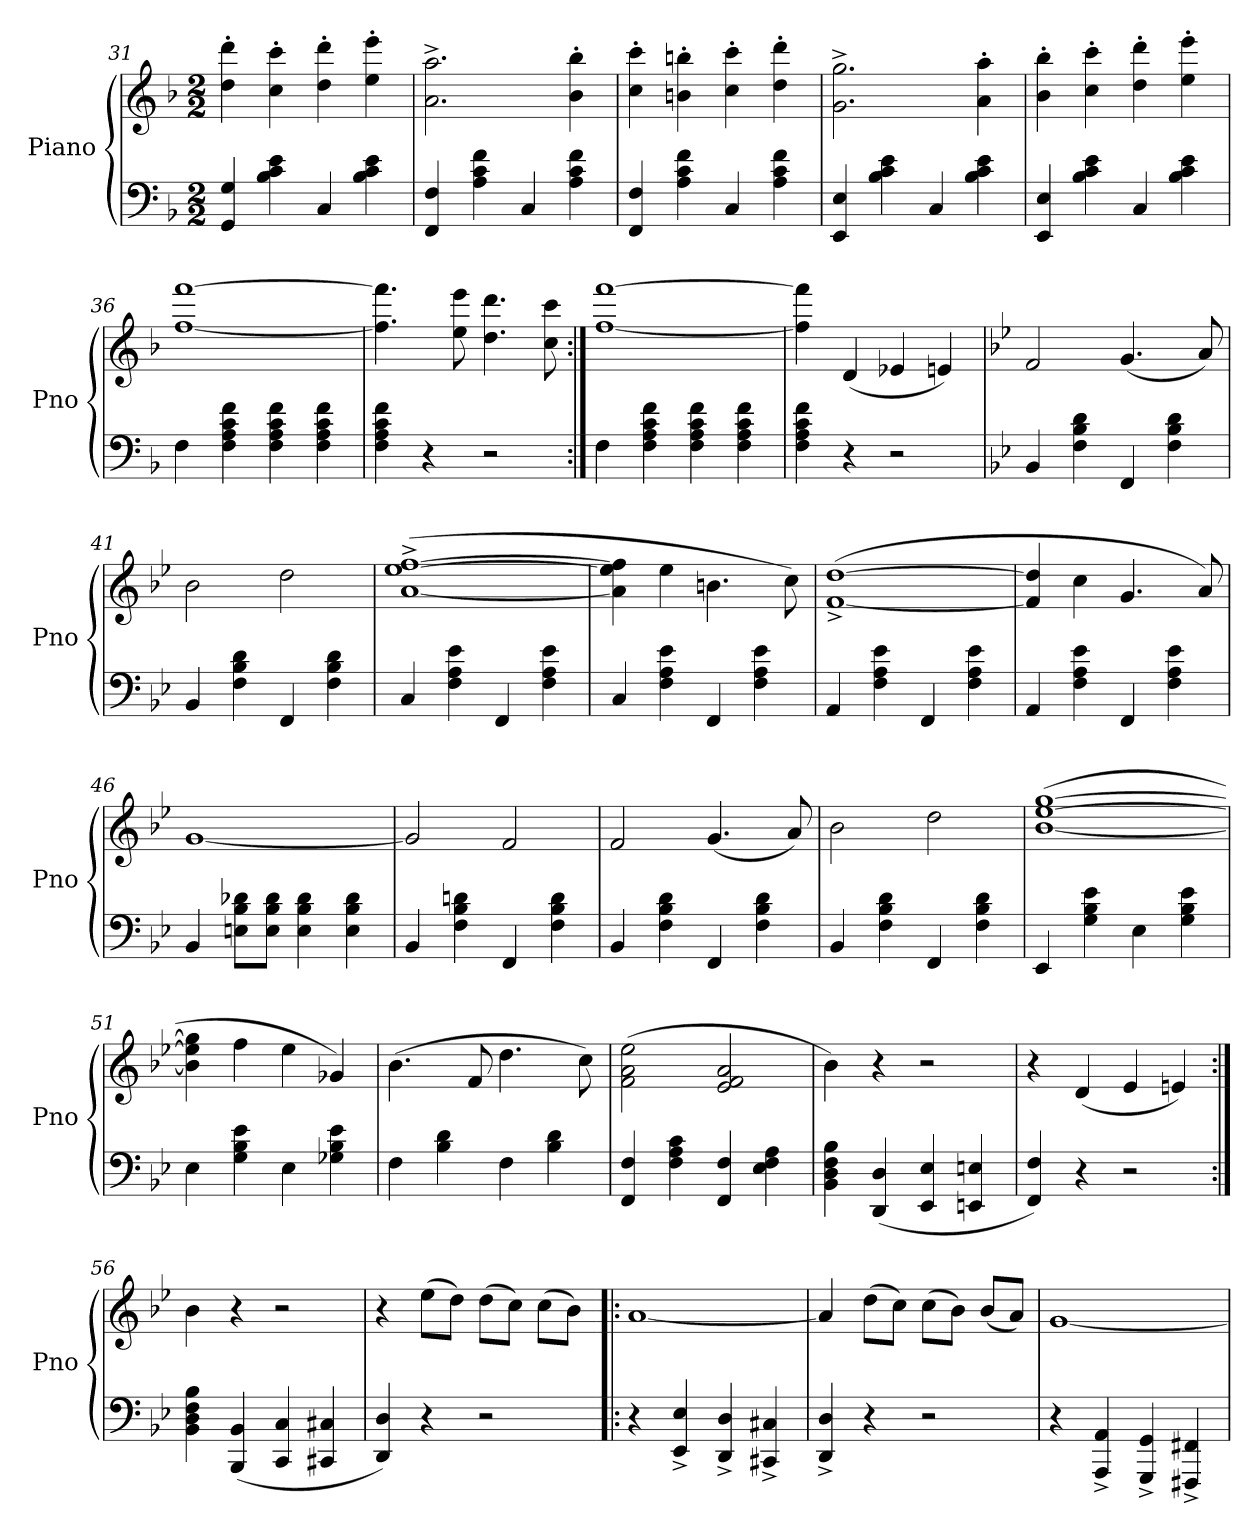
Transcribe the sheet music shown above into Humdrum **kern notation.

**kern	**kern
*part1	*part1
*staff2	*staff1
*I"Piano	*
*I'Pno	*
*clefF4	*clefG2
*k[b-]	*k[b-]
*d:	*d:
*M2/2	*M2/2
=31	=31
4GG/ 4G/	4dd'\ 4ddd'\
4B-\ 4c\ 4e\	4cc'\ 4ccc'\
4C/	4dd'\ 4ddd'\
4B-\ 4c\ 4e\	4ee'\ 4eee'\
=32	=32
4FF/ 4F/	2.a^\ 2.aa^\
4A\ 4c\ 4f\	.
4C/	.
4A\ 4c\ 4f\	4b-'\ 4bb-'\
=33	=33
4FF/ 4F/	4cc'\ 4ccc'\
4A\ 4c\ 4f\	4bn'\ 4bbn'\
4C/	4cc'\ 4ccc'\
4A\ 4c\ 4f\	4dd'\ 4ddd'\
=34	=34
4EE/ 4E/	2.g^\ 2.gg^\
4B-\ 4c\ 4e\	.
4C/	.
4B-\ 4c\ 4e\	4a'\ 4aa'\
=35	=35
4EE/ 4E/	4b-'\ 4bb-'\
4B-\ 4c\ 4e\	4cc'\ 4ccc'\
4C/	4dd'\ 4ddd'\
4B-\ 4c\ 4e\	4ee'\ 4eee'\
=36	=36
4F\	[1ff [1fff
4F\ 4A\ 4c\ 4f\	.
4F\ 4A\ 4c\ 4f\	.
4F\ 4A\ 4c\ 4f\	.
=37	=37
4F\ 4A\ 4c\ 4f\	4.ff]\ 4.fff]\
4r	.
.	8ee\ 8eee\
2r	4.dd\ 4.ddd\
.	8cc\ 8ccc\
=38:|!	=38:|!
4F\	[1ff [1fff
4F\ 4A\ 4c\ 4f\	.
4F\ 4A\ 4c\ 4f\	.
4F\ 4A\ 4c\ 4f\	.
=39	=39
4F\ 4A\ 4c\ 4f\	4ff]\ 4fff]\
4r	(4d/
2r	4e-X/
.	4en/)
=40	=40
*k[b-e-]	*k[b-e-]
4BB-/	2f/
4F\ 4B-\ 4d\	.
4FF/	(4.g/
4F\ 4B-\ 4d\	.
.	8a/)
=41	=41
4BB-/	2b-\
4F\ 4B-\ 4d\	.
4FF/	2dd\
4F\ 4B-\ 4d\	.
=42	=42
4C/	([1a^ [1ee-^ [1ff^
4F\ 4A\ 4e-\	.
4FF/	.
4F\ 4A\ 4e-\	.
=43	=43
4C/	4a]\ 4ee-]\ 4ff]\
4F\ 4A\ 4e-\	4ee-\
4FF/	4.bn\
4F\ 4A\ 4e-\	.
.	8cc\)
=44	=44
4AA/	([1f^ [1dd^
4F\ 4A\ 4e-\	.
4FF/	.
4F\ 4A\ 4e-\	.
=45	=45
4AA/	4f]/ 4dd]/
4F\ 4A\ 4e-\	4cc\
4FF/	4.g/
4F\ 4A\ 4e-\	.
.	8a/)
=46	=46
4BB-/	[1g
8En\ 8B-\ 8d-X\L	.
8E\ 8B-\ 8d-\J	.
4E\ 4B-\ 4d-\	.
4E\ 4B-\ 4d-\	.
=47	=47
4BB-/	2g/]
4F\ 4B-\ 4dn\	.
4FF/	2f/
4F\ 4B-\ 4d\	.
=48	=48
4BB-/	2f/
4F\ 4B-\ 4d\	.
4FF/	(4.g/
4F\ 4B-\ 4d\	.
.	8a/)
=49	=49
4BB-/	2b-\
4F\ 4B-\ 4d\	.
4FF/	2dd\
4F\ 4B-\ 4d\	.
=50	=50
4EE-/	([1b- [1ee- [1gg
4G\ 4B-\ 4e-\	.
4E-\	.
4G\ 4B-\ 4e-\	.
=51	=51
4E-\	4b-]\ 4ee-]\ 4gg]\
4G\ 4B-\ 4e-\	4ff\
4E-\	4ee-\
4G-X\ 4B-\ 4e-\	4g-X/)
=52	=52
4F\	(4.b-\
4B-\ 4d\	.
.	8f/
4F\	4.dd\
4B-\ 4d\	.
.	8cc\)
=53	=53
4FF/ 4F/	(2f\ 2a\ 2ee-\
4F\ 4A\ 4c\	.
4FF/ 4F/	2e-/ 2f/ 2a/
4E-\ 4F\ 4A\	.
=54	=54
4BB-\ 4D\ 4F\ 4B-\	4b-\)
(4DD/ 4D/	4r
4EE-/ 4E-/	2r
4EEn/ 4En/	.
=55	=55
4FF/ 4F/)	4r
4r	(4d/
2r	4e-/
.	4en/)
=56:|!	=56:|!
4BB-\ 4D\ 4F\ 4B-\	4b-\
(4BBB-/ 4BB-/	4r
4CC/ 4C/	2r
4CC#X/ 4C#X/	.
=57	=57
4DD/ 4D/)	4r
4r	(8ee-\L
.	8dd\J)
2r	(8dd\L
.	8cc\J)
.	(8cc\L
.	8b-\J)
=58!|:	=58!|:
4r	[1a
4EE-^/ 4E-^/	.
4DD^/ 4D^/	.
4CC#X^/ 4C#X^/	.
=59	=59
4DD^/ 4D^/	4a/]
4r	(8dd\L
.	8cc\J)
2r	(8cc\L
.	8b-\J)
.	(8b-/L
.	8a/J)
=60	=60
4r	[1g
4AAA^/ 4AA^/	.
4GGG^/ 4GG^/	.
4FFF#X^/ 4FF#X^/	.
=	=
*-	*-
